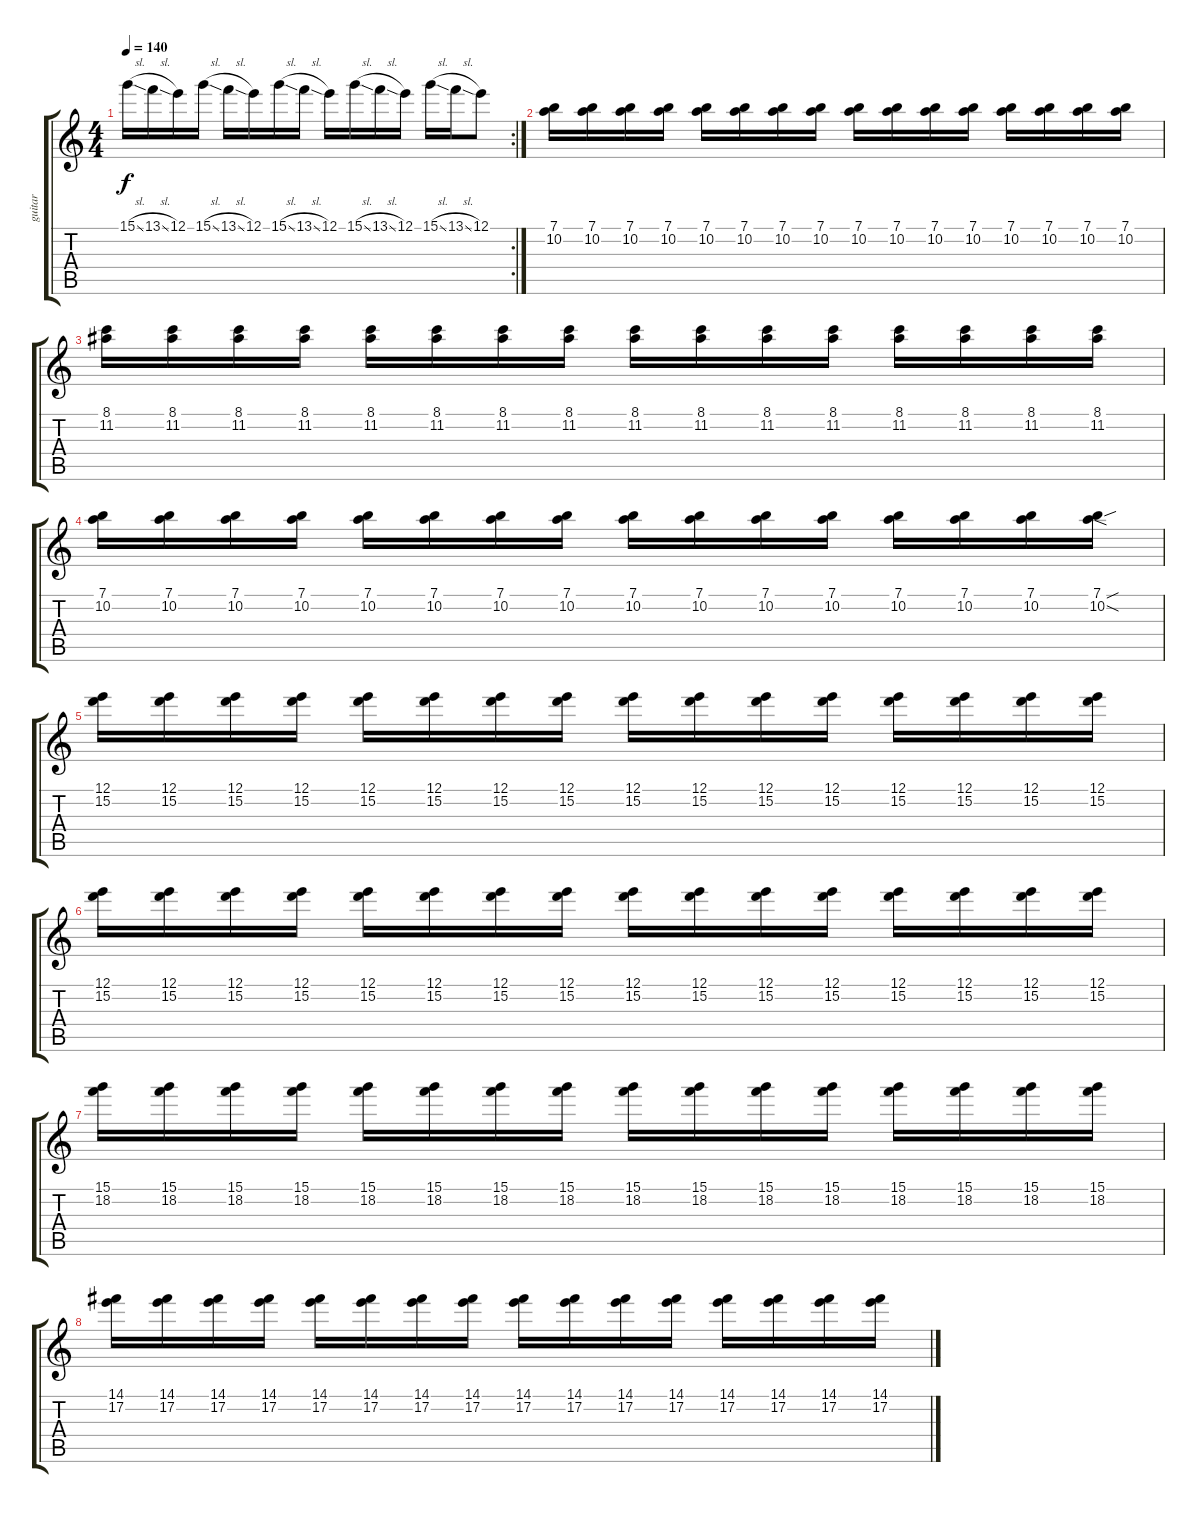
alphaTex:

\track ("guitar" "guitar") {mute instrument distortionguitar}
\staff {score tabs}
\tuning (E4 B3 G3 D3 A2 E2) {hide}
\rc 2
\ts (4 4)
\tempo 140
\clef g2
\ks c
15.1{sl}.16{dy f} 13.1{sl}.16 12.1.16 15.1{sl}.16 13.1{sl}.16 12.1.16 15.1{sl}.16 13.1{sl}.16 12.1.16 15.1{sl}.16 13.1{sl}.16 12.1.16 15.1{sl}.16 13.1{sl}.16 12.1.8 |
(7.1 10.2).16 (7.1 10.2).16 (7.1 10.2).16 (7.1 10.2).16 (7.1 10.2).16 (7.1 10.2).16 (7.1 10.2).16 (7.1 10.2).16 (7.1 10.2).16 (7.1 10.2).16 (7.1 10.2).16 (7.1 10.2).16 (7.1 10.2).16 (7.1 10.2).16 (7.1 10.2).16 (7.1 10.2).16 |
(8.1 11.2).16 (8.1 11.2).16 (8.1 11.2).16 (8.1 11.2).16 (8.1 11.2).16 (8.1 11.2).16 (8.1 11.2).16 (8.1 11.2).16 (8.1 11.2).16 (8.1 11.2).16 (8.1 11.2).16 (8.1 11.2).16 (8.1 11.2).16 (8.1 11.2).16 (8.1 11.2).16 (8.1 11.2).16 |
(7.1 10.2).16 (7.1 10.2).16 (7.1 10.2).16 (7.1 10.2).16 (7.1 10.2).16 (7.1 10.2).16 (7.1 10.2).16 (7.1 10.2).16 (7.1 10.2).16 (7.1 10.2).16 (7.1 10.2).16 (7.1 10.2).16 (7.1 10.2).16 (7.1 10.2).16 (7.1 10.2).16 (7.1{sou} 10.2{sod}).16 |
(12.1 15.2).16 (12.1 15.2).16 (12.1 15.2).16 (12.1 15.2).16 (12.1 15.2).16 (12.1 15.2).16 (12.1 15.2).16 (12.1 15.2).16 (12.1 15.2).16 (12.1 15.2).16 (12.1 15.2).16 (12.1 15.2).16 (12.1 15.2).16 (12.1 15.2).16 (12.1 15.2).16 (12.1 15.2).16 |
(12.1 15.2).16 (12.1 15.2).16 (12.1 15.2).16 (12.1 15.2).16 (12.1 15.2).16 (12.1 15.2).16 (12.1 15.2).16 (12.1 15.2).16 (12.1 15.2).16 (12.1 15.2).16 (12.1 15.2).16 (12.1 15.2).16 (12.1 15.2).16 (12.1 15.2).16 (12.1 15.2).16 (12.1 15.2).16 |
(15.1 18.2).16 (15.1 18.2).16 (15.1 18.2).16 (15.1 18.2).16 (15.1 18.2).16 (15.1 18.2).16 (15.1 18.2).16 (15.1 18.2).16 (15.1 18.2).16 (15.1 18.2).16 (15.1 18.2).16 (15.1 18.2).16 (15.1 18.2).16 (15.1 18.2).16 (15.1 18.2).16 (15.1 18.2).16 |
(14.1 17.2).16 (14.1 17.2).16 (14.1 17.2).16 (14.1 17.2).16 (14.1 17.2).16 (14.1 17.2).16 (14.1 17.2).16 (14.1 17.2).16 (14.1 17.2).16 (14.1 17.2).16 (14.1 17.2).16 (14.1 17.2).16 (14.1 17.2).16 (14.1 17.2).16 (14.1 17.2).16 (14.1 17.2).16
